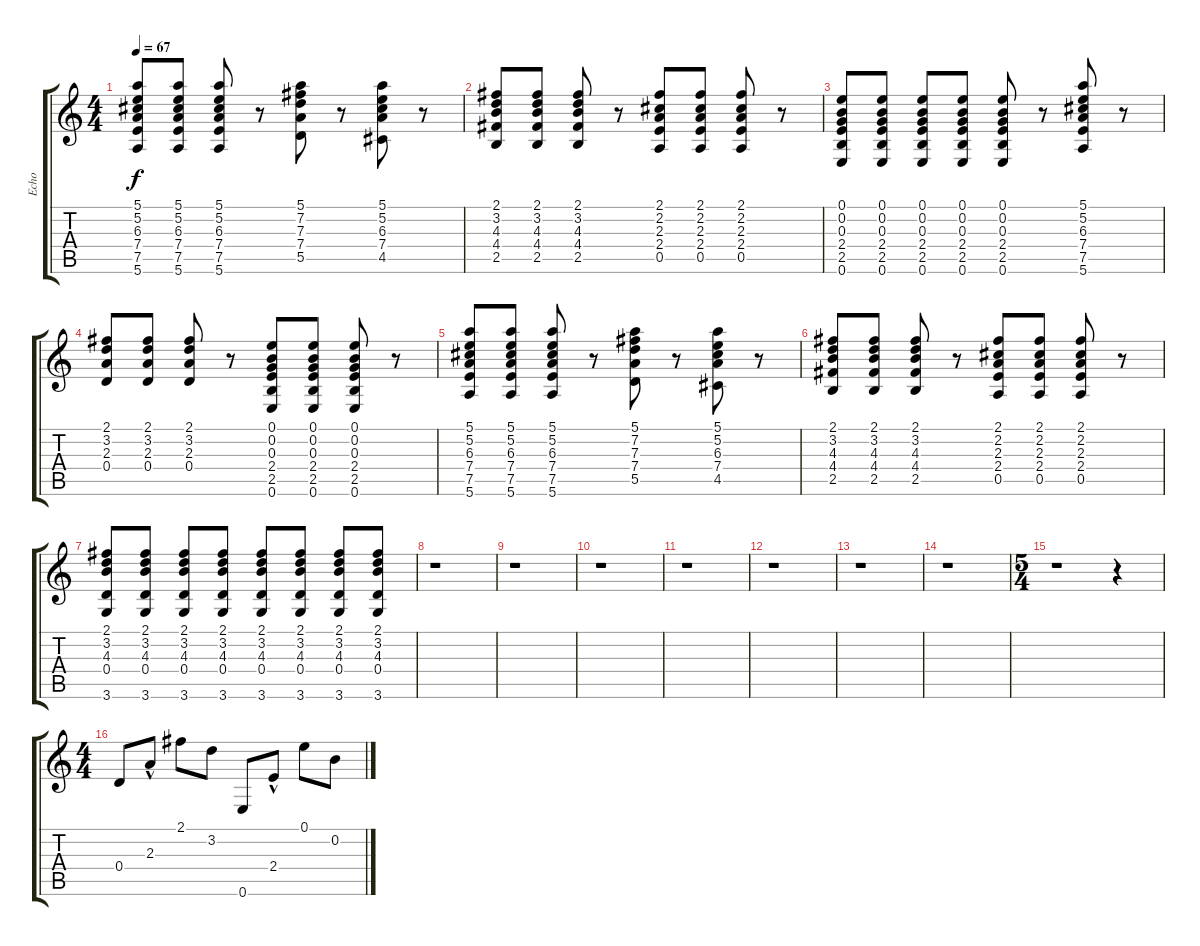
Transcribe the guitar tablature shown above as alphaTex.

\track ("Echo" "Echo") {instrument acousticguitarsteel}
\staff {score tabs}
\tuning (E4 B3 G3 D3 A2 E2) {hide}
\ts (4 4)
\tempo 67
\clef g2
\ks c
(5.1 5.2 6.3 7.4 7.5 5.6).8{dy f} (5.1 5.2 6.3 7.4 7.5 5.6).8 (5.1 5.2 6.3 7.4 7.5 5.6).8 r.8 (5.1 7.2 7.3 7.4 5.5).8 r.8 (5.1 5.2 6.3 7.4 4.5).8 r.8 |
(2.1 3.2 4.3 4.4 2.5).8 (2.1 3.2 4.3 4.4 2.5).8 (2.1 3.2 4.3 4.4 2.5).8 r.8 (2.1 2.2 2.3 2.4 0.5).8 (2.1 2.2 2.3 2.4 0.5).8 (2.1 2.2 2.3 2.4 0.5).8 r.8 |
(0.1 0.2 0.3 2.4 2.5 0.6).8 (0.1 0.2 0.3 2.4 2.5 0.6).8 (0.1 0.2 0.3 2.4 2.5 0.6).8 (0.1 0.2 0.3 2.4 2.5 0.6).8 (0.1 0.2 0.3 2.4 2.5 0.6).8 r.8 (5.1 5.2 6.3 7.4 7.5 5.6).8 r.8 |
(2.1 3.2 2.3 0.4).8 (2.1 3.2 2.3 0.4).8 (2.1 3.2 2.3 0.4).8 r.8 (0.1 0.2 0.3 2.4 2.5 0.6).8 (0.1 0.2 0.3 2.4 2.5 0.6).8 (0.1 0.2 0.3 2.4 2.5 0.6).8 r.8 |
(5.1 5.2 6.3 7.4 7.5 5.6).8 (5.1 5.2 6.3 7.4 7.5 5.6).8 (5.1 5.2 6.3 7.4 7.5 5.6).8 r.8 (5.1 7.2 7.3 7.4 5.5).8 r.8 (5.1 5.2 6.3 7.4 4.5).8 r.8 |
(2.1 3.2 4.3 4.4 2.5).8 (2.1 3.2 4.3 4.4 2.5).8 (2.1 3.2 4.3 4.4 2.5).8 r.8 (2.1 2.2 2.3 2.4 0.5).8 (2.1 2.2 2.3 2.4 0.5).8 (2.1 2.2 2.3 2.4 0.5).8 r.8 |
(2.1 3.2 4.3 0.4 3.6).8 (2.1 3.2 4.3 0.4 3.6).8 (2.1 3.2 4.3 0.4 3.6).8 (2.1 3.2 4.3 0.4 3.6).8 (2.1 3.2 4.3 0.4 3.6).8 (2.1 3.2 4.3 0.4 3.6).8 (2.1 3.2 4.3 0.4 3.6).8 (2.1 3.2 4.3 0.4 3.6).8 |
r.1 |
r.1 |
r.1 |
r.1 |
r.1 |
r.1 |
r.1 |
\ts (5 4)
r.1 r.4 |
\ts (4 4)
0.4.8 2.3{hac}.8 2.1.8 3.2.8 0.6.8 2.4{hac}.8 0.1.8 0.2.8
